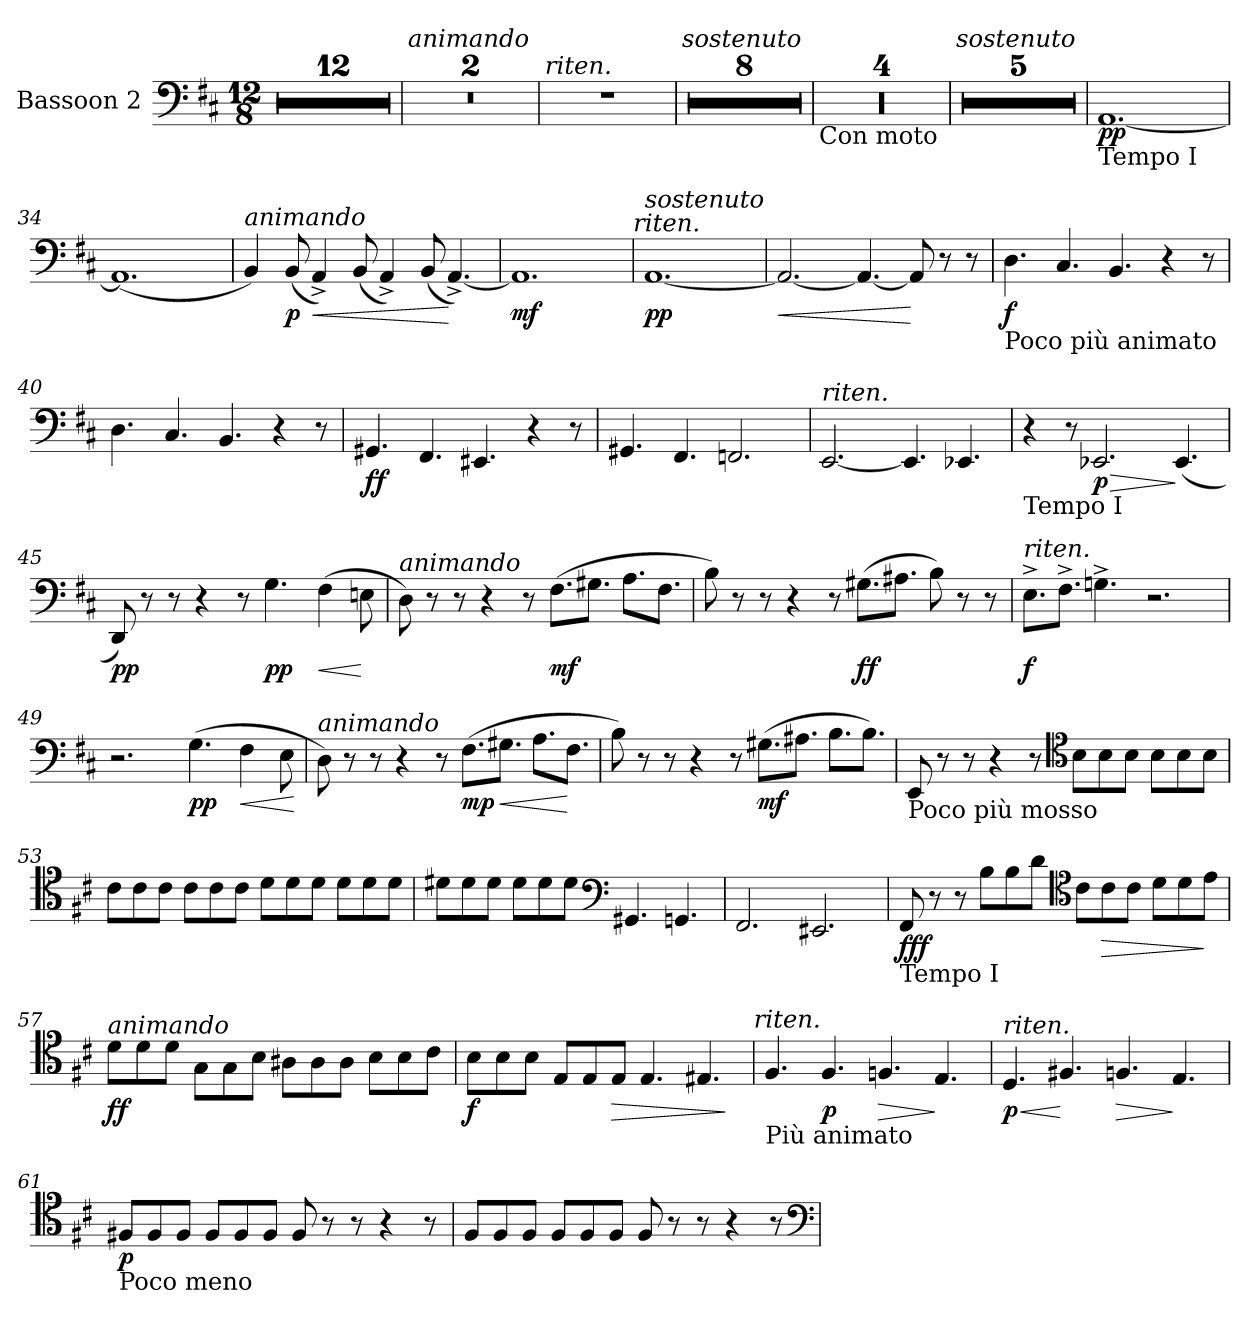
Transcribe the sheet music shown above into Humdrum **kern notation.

**kern	**dynam
*part1	*part1
*staff1	*staff1
*I"Bassoon 2	*
*I'Bsn	*
*clefF4	*
*k[f#c#]	*
!!LO:TX:omd:t=Andante cantibile, con alcuna licenza
*M12/8	*
*MM72	*
=1	=1
1.r	.
=2	=2
1.r	.
=3	=3
1.r	.
=4	=4
1.r	.
=5	=5
1.r	.
=6	=6
1.r	.
=7	=7
1.r	.
=8	=8
1.r	.
=9	=9
1.r	.
=10	=10
1.r	.
=11	=11
1.r	.
=12	=12
1.r	.
=13	=13
!LO:TX:a:i:t=animando	!
1.r	.
=14	=14
1.r	.
=15	=15
!LO:TX:a:i:t=riten.	!
1.r	.
=16	=16
!LO:TX:a:i:t=sostenuto	!
1.r	.
=17	=17
1.r	.
=18	=18
1.r	.
=19	=19
1.r	.
=20	=20
1.r	.
=21	=21
1.r	.
=22	=22
1.r	.
=23	=23
1.r	.
=24	=24
!LO:TX:b:t=Con moto	!
1.r	.
=25	=25
1.r	.
=26	=26
1.r	.
=27	=27
1.r	.
=28	=28
!LO:TX:a:i:t=sostenuto	!
1.r	.
=29	=29
1.r	.
=30	=30
1.r	.
=31	=31
1.r	.
=32	=32
1.r	.
=33	=33
!LO:TX:b:t=Tempo I	!
[1.AA	pp
=34	=34
(1.AA]	.
=35	=35
!LO:TX:a:i:t=animando	!
4BB/)	.
(8BB/	p
!	!LO:HP:b
4AA^/)	<
(8BB/	.
4AA^/)	.
(8BB/	.
[4.AA^/)	[
=36	=36
1.AA]	mf
!LO:TX:a:i:t=riten.	!
=37	=37
!LO:TX:a:i:t=sostenuto	!
[1.AA	pp
=38	=38
!	!LO:HP:b
2.AA/_	<
4.AA/_	.
8AA/]	[
8r	.
8r	.
=39	=39
!LO:TX:b:t=Poco più animato	!
4.D\	f
4.C#/	.
4.BB/	.
4r	.
8r	.
=40	=40
4.D\	.
4.C#/	.
4.BB/	.
4r	.
8r	.
=41	=41
4.GG#X/	ff
4.FF#/	.
4.EE#X/	.
4r	.
8r	.
=42	=42
4.GG#X/	.
4.FF#/	.
2.FFn/	.
=43	=43
!LO:TX:a:i:t=riten.	!
[2.EE/	.
4.EE/]	.
4.EE-X/	.
=44	=44
!LO:TX:b:t=Tempo I	!
4r	.
8r	.
!	!LO:HP:b
2.EE-X/	> p
(4.EE-/	]
=45	=45
8DD/)	pp
8r	.
8r	.
4r	.
8r	.
4.G\	pp
!	!LO:HP:b
(4F#\	<
8En\	[
=46	=46
!LO:TX:a:i:t=animando	!
8D\)	.
8r	.
8r	.
4r	.
8r	.
(8.F#\L	mf
8.G#X\J	.
8.A\L	.
8.F#\J	.
=47	=47
8B\)	.
8r	.
8r	.
4r	.
8r	.
(8.G#X\L	ff
8.A#X\J	.
8B\)	.
8r	.
8r	.
=48	=48
!LO:TX:a:i:t=riten.	!
8.E^\L	f
8.F#^\J	.
4.Gn^\	.
2.r	.
=49	=49
2.r	.
(4.G\	pp
!	!LO:HP:b
4F#\	<
8E\	.
.	[
=50	=50
!LO:TX:a:i:t=animando	!
8D\)	.
8r	.
8r	.
4r	.
8r	.
(8.F#\L	mp
!	!LO:HP:b
8.G#X\J	<
8.A\L	.
8.F#\J	[
=51	=51
8B\)	.
8r	.
8r	.
4r	.
8r	.
(8.G#X\L	mf
8.A#X\J	.
8.B\L	.
8.B\J)	.
=52	=52
!LO:TX:b:t=Poco più mosso	!
8EE/	.
8r	.
8r	.
4r	.
8r	.
*clefC4	*
8B\L	.
8B\	.
8B\J	.
8B\L	.
8B\	.
8B\J	.
=53	=53
8c#\L	.
8c#\	.
8c#\J	.
8c#\L	.
8c#\	.
8c#\J	.
8d\L	.
8d\	.
8d\J	.
8d\L	.
8d\	.
8d\J	.
=54	=54
8d#X\L	.
8d#\	.
8d#\J	.
8d#\L	.
8d#\	.
8d#\J	.
*clefF4	*
4.GG#X/	.
4.GGn/	.
=55	=55
2.FF#/	.
2.EE#X/	.
=56	=56
!LO:TX:b:t=Tempo I	!
8FF#/	fff
8r	.
8r	.
8B\L	.
8B\	.
8d\J	.
*clefC4	*
8c#\L	.
!	!LO:HP:b
8c#\	>
8c#\J	.
8d\L	.
8d\	.
8e\J	]
=57	=57
!LO:TX:a:i:t=animando	!
8d\L	ff
8d\	.
8d\J	.
8G\L	.
8G\	.
8B\J	.
8A#X\L	.
8A#\	.
8A#\J	.
8B\L	.
8B\	.
8c#\J	.
=58	=58
8B\L	f
8B\	.
8B\J	.
8E/L	.
8E/	.
!	!LO:HP:b
8E/J	>
4.E/	.
4.E#X/	.
.	]
!LO:TX:a:i:t=riten.	!
=59	=59
!LO:TX:b:t=Più animato	!
4.F#/	.
4.F#/	p
!	!LO:HP:b
4.Fn/	>
4.E/	]
=60	=60
!LO:TX:a:i:t=riten.	!
!	!LO:HP:b
4.D/	< p
4.F#X/	[
!	!LO:HP:b
4.Fn/	>
4.E/	]
=61	=61
!LO:TX:b:t=Poco meno	!
8F#X/L	p
8F#/	.
8F#/J	.
8F#/L	.
8F#/	.
8F#/J	.
8F#/	.
8r	.
8r	.
4r	.
8r	.
=62	=62
8F#/L	.
8F#/	.
8F#/J	.
8F#/L	.
8F#/	.
8F#/J	.
8F#/	.
8r	.
8r	.
4r	.
8r	.
*clefF4	*
=	=
*-	*-
